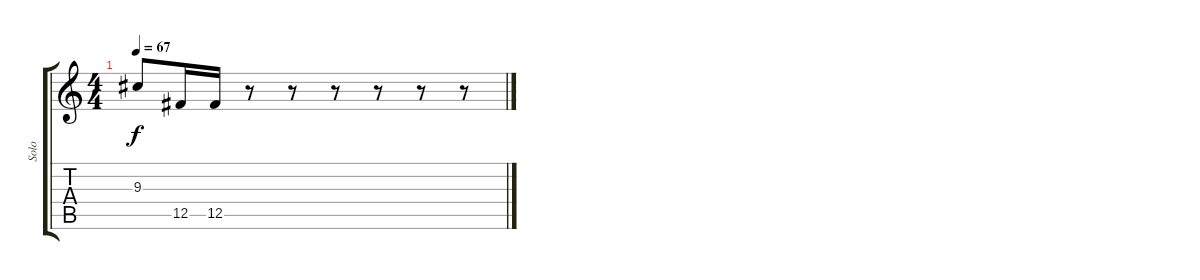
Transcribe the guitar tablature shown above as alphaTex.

\track ("Solo" "Solo") {instrument acousticguitarnylon}
\staff {score tabs}
\tuning (Db4 Ab3 E3 B2 Gb2 Db2) {hide}
\ts (4 4)
\tempo 67
\clef g2
\ks c
9.3.8{dy f} 12.5.16 12.5.16 r.8 r.8 r.8 r.8 r.8 r.8
